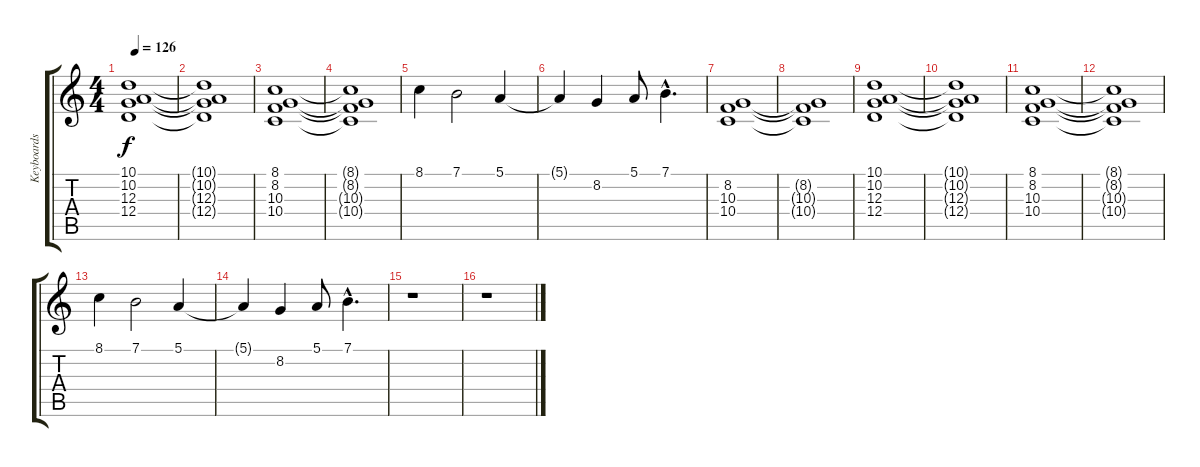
\track ("Keyboards" "Keyboards") {instrument synthstrings1}
\staff {score tabs}
\tuning (E4 B3 G3 D3 A2 E2) {hide}
\ts (4 4)
\tempo 126
\clef g2
\ks c
(10.1 10.2 12.3 12.4).1{dy f} |
(10.1{t} 10.2{t} 12.3{t} 12.4{t}).1 |
(8.1 8.2 10.3 10.4).1 |
(8.1{t} 8.2{t} 10.3{t} 10.4{t}).1 |
8.1.4 7.1.2 5.1.4 |
5.1{t}.4 8.2.4 5.1.8 7.1{hac}.4{d} |
(8.2 10.3 10.4).1 |
(8.2{t} 10.3{t} 10.4{t}).1 |
(10.1 10.2 12.3 12.4).1 |
(10.1{t} 10.2{t} 12.3{t} 12.4{t}).1 |
(8.1 8.2 10.3 10.4).1 |
(8.1{t} 8.2{t} 10.3{t} 10.4{t}).1 |
8.1.4 7.1.2 5.1.4 |
5.1{t}.4 8.2.4 5.1.8 7.1{hac}.4{d} |
r.1 |
r.1
